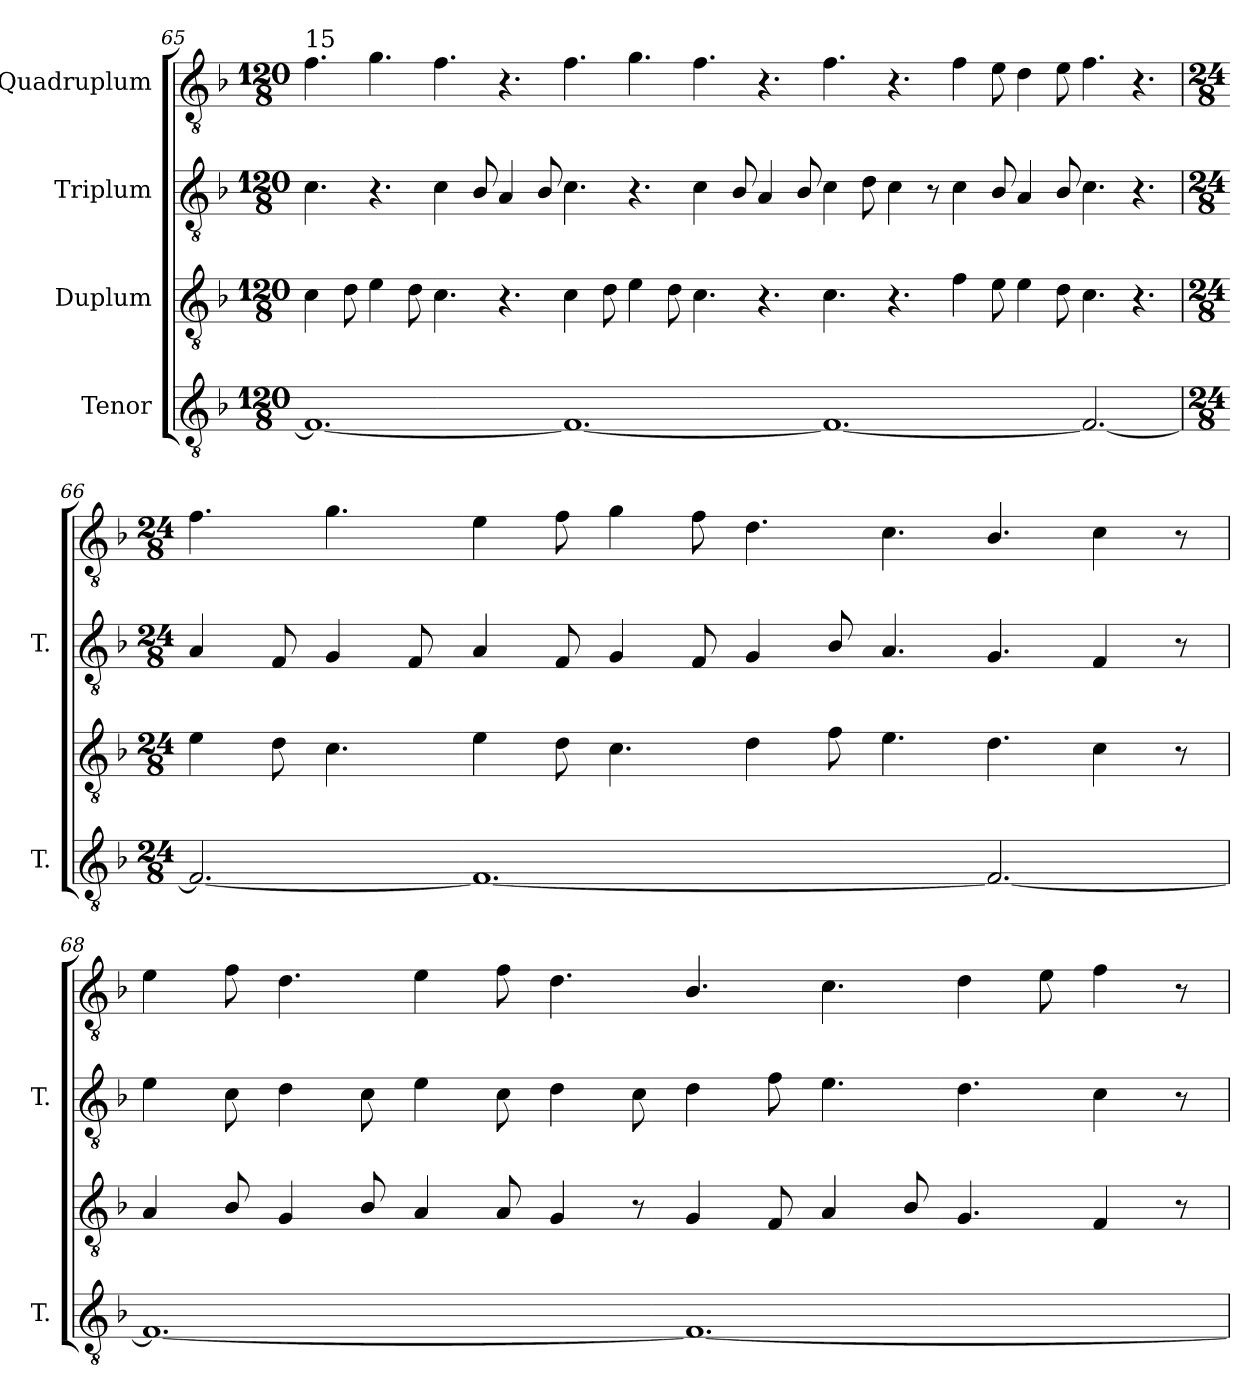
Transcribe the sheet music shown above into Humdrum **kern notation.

**kern	**kern	**kern	**kern
*part4	*part3	*part2	*part1
*staff4	*staff3	*staff2	*staff1
*I"Tenor	*I"Duplum	*I"Triplum	*I"Quadruplum
*I'T.	*	*I'T.	*
!!LO:LB:g=z
*clefGv2	*clefGv2	*clefGv2	*clefGv2
*ITrd7c12	*ITrd7c12	*ITrd7c12	*ITrd7c12
*k[b-]	*k[b-]	*k[b-]	*k[b-]
*F:	*F:	*F:	*F:
*M120/8	*M120/8	*M120/8	*M120/8
=65	=65	=65	=65
!	!	!	!LO:TX:a:t=15
1.FFi_	4Ci\	4.Ci\	4.Fi\
.	8Di\	.	.
.	4Ei\	4.r	4.Gi\
.	8Di\	.	.
.	4.Ci\	4Ci\	4.Fi\
.	.	8BB-i/	.
.	4.r	4AAi/	4.r
.	.	8BB-i/	.
1.FFi_	4Ci\	4.Ci\	4.Fi\
.	8Di\	.	.
.	4Ei\	4.r	4.Gi\
.	8Di\	.	.
.	4.Ci\	4Ci\	4.Fi\
.	.	8BB-i/	.
.	4.r	4AAi/	4.r
.	.	8BB-i/	.
1.FFi_	4.Ci\	4Ci\	4.Fi\
.	.	8Di\	.
.	4.r	4Ci\	4.r
.	.	8r	.
.	4Fi\	4Ci\	4Fi\
.	8Ei\	8BB-i/	8Ei\
.	4Ei\	4AAi/	4Di\
.	8Di\	8BB-i/	8Ei\
2.FFi/_	4.Ci\	4.Ci\	4.Fi\
.	4.r	4.r	4.r
=66	=66	=66	=66
*M24/8	*M24/8	*M24/8	*M24/8
2.FFi/_	4Ei\	4AAi/	4.Fi\
.	8Di\	8FFi/	.
.	4.Ci\	4GGi/	4.Gi\
.	.	8FFi/	.
!!LO:PB:g=z
=67-	=67-	=67-	=67-
1.FFi_	4Ei\	4AAi/	4Ei\
.	8Di\	8FFi/	8Fi\
.	4.Ci\	4GGi/	4Gi\
.	.	8FFi/	8Fi\
.	4Di\	4GGi/	4.Di\
.	8Fi\	8BB-i/	.
.	4.Ei\	4.AAi/	4.Ci\
2.FFi/_	4.Di\	4.GGi/	4.BB-i/
.	4Ci\	4FFi/	4Ci\
.	8r	8r	8r
=68	=68	=68	=68
1.FFi_	4AAi/	4Ei\	4Ei\
.	8BB-i/	8Ci\	8Fi\
.	4GGi/	4Di\	4.Di\
.	8BB-i/	8Ci\	.
.	4AAi/	4Ei\	4Ei\
.	8AAi/	8Ci\	8Fi\
.	4GGi/	4Di\	4.Di\
.	8r	8Ci\	.
1.FFi_	4GGi/	4Di\	4.BB-i/
.	8FFi/	8Fi\	.
.	4AAi/	4.Ei\	4.Ci\
.	8BB-i/	.	.
.	4.GGi/	4.Di\	4Di\
.	.	.	8Ei\
.	4FFi/	4Ci\	4Fi\
.	8r	8r	8r
=	=	=	=
*-	*-	*-	*-
